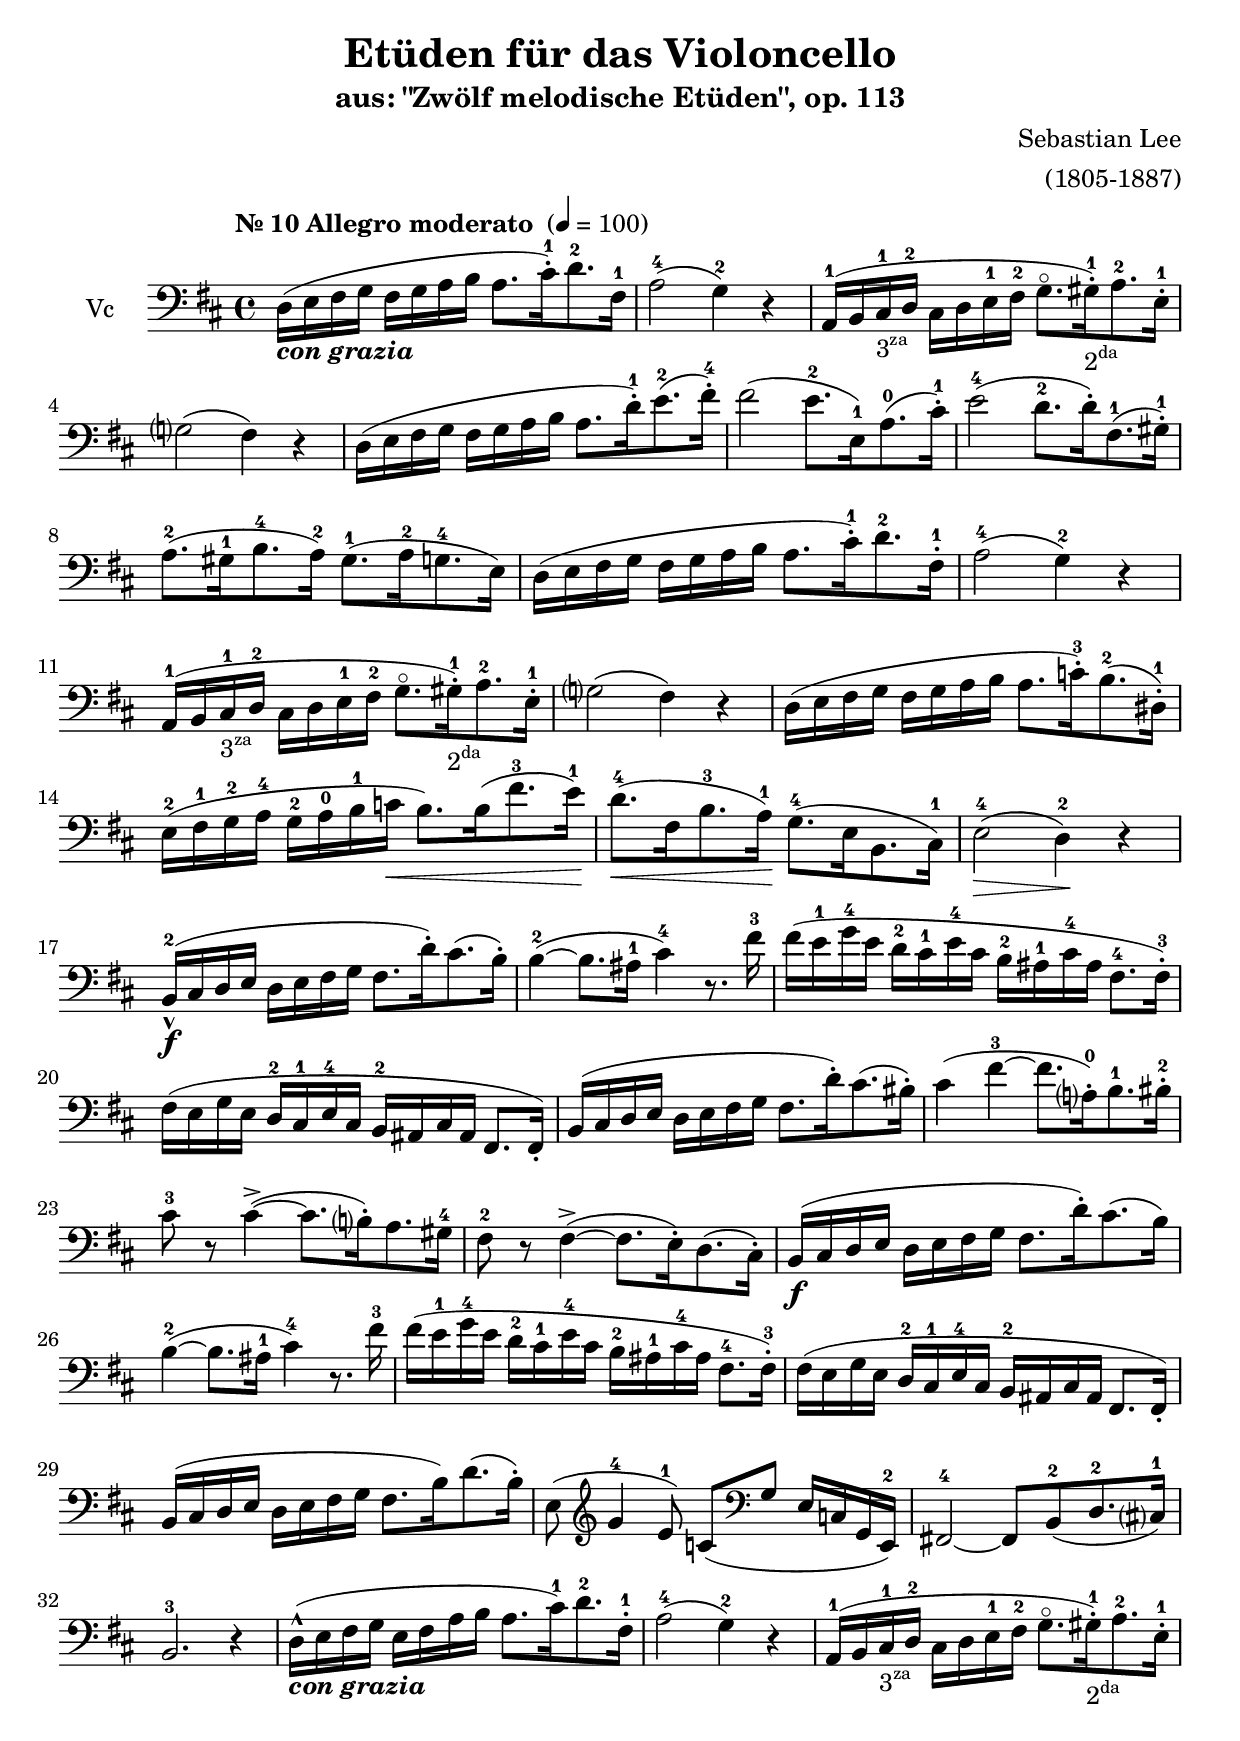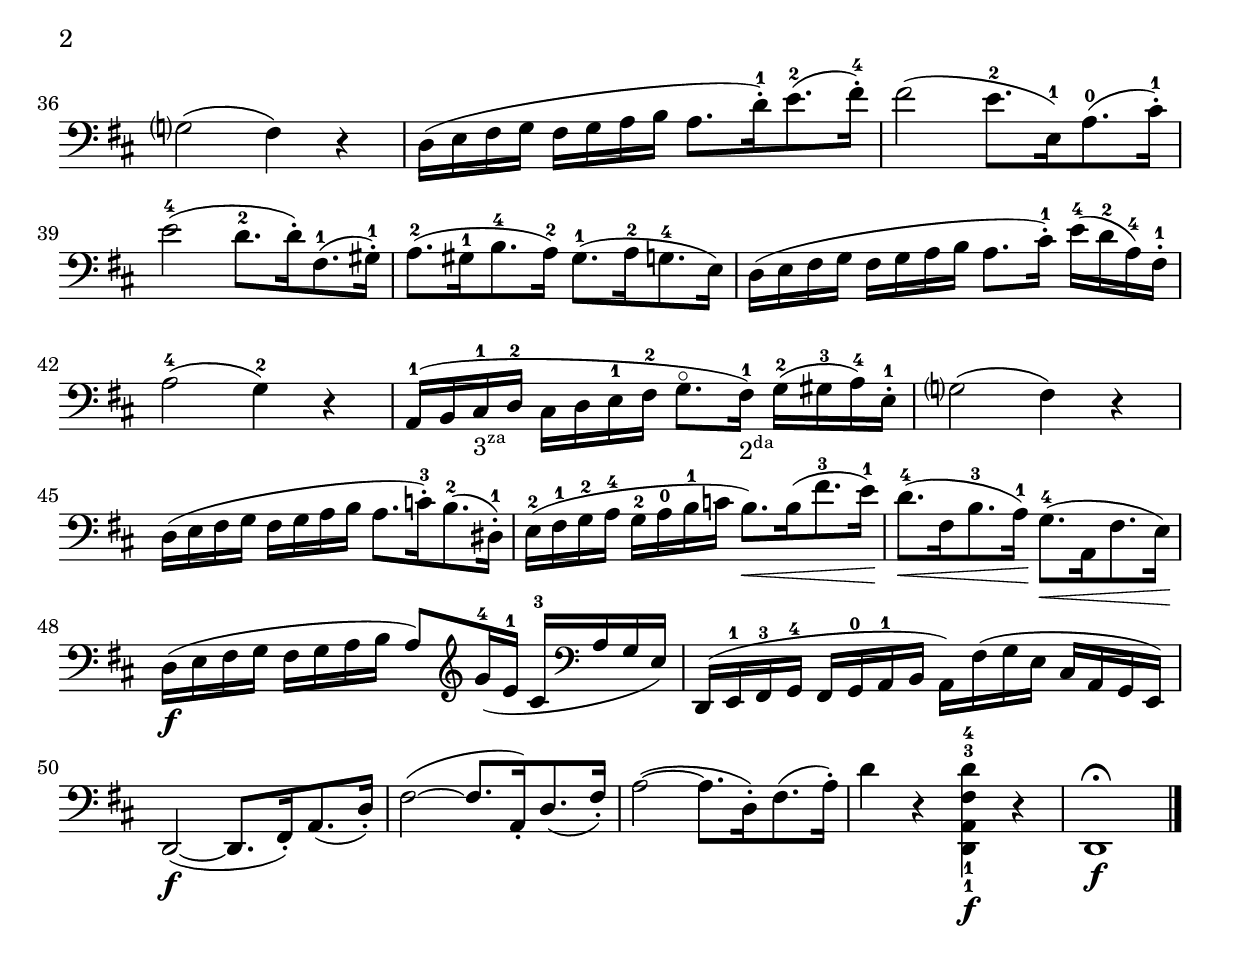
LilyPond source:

\version "2.14.2"
\include "deutsch.ly"

#(set-global-staff-size 22)

\header {
  title = "Etüden für das Violoncello"
  subtitle = "aus: \"Zwölf melodische Etüden\", op. 113"
  composer = "Sebastian Lee"
  arranger = "(1805-1887)"
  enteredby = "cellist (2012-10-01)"
}

voiceconsts = {
 \clef "bass"
% \numericTimeSignature
 \compressFullBarRests
}

%minstr = "harpsichord"
%minstr = "clarinet"
%minstr = "accordion"
minstr = "bassoon"

cong = \markup \bold \italic "con grazia"
dolc = \markup \bold \italic "dolce"
scda = \markup \concat { "2" \super "da" }
trza = \markup \concat { "3" \super "za" }

introa = {
  \tempo "Nr. 1 Andante " 4=90
  \key c \major
  \time 3/4
}

introk = {
  \break
  \tempo "Nr. 10 Allegro moderato " 4=100
  \key d \major
  \time 4/4
}

va = \relative c {
  \voiceconsts

  \introk
  d16(_\cong e fis g fis g a h a8.[ cis16)-.-1 d8.-2 fis,16]-1
  a2(-4 g4)-2 r
  a,16(-1 h cis-1_\trza d-2 cis d e-1 fis-2 g8.[\flageolet gis16-._\scda)-1 a8.-2 e16-.-1]
  
  g?2( fis4) r
  d16( e fis g fis g a h a8.[ d16)-.-1 e8.(-2 fis16)]-.-4
  fis2( e8.[-2 e,16)-1 a8.(-0 cis16)]-.-1
  e2(-4 d8.[-2 d16)-. fis,8.(-1 gis16)]-.-1
  
  a8.[(-2 gis16-1 h8.-4 a16)]-2 gis8.[(-1 a16-2 g8.-4 e16)]
  d( e fis g fis g a h a8.[ cis16)-.-1 d8.-2 fis,16]-.-1
  a2(-4 g4)-2 r

  a,16(-1 h cis-1_\trza d-2 cis d e-1 fis-2 g8.[\flageolet gis16-._\scda)-1 a8.-2 e16-.-1]
  g?2( fis4) r
  d16( e fis g fis g a h a8.[ c16)-.-3 h8.(-2 dis,16)]-.-1

  e(-2 fis-1 g-2 a-4 g-2 a-0 h-1 c\< h8.)[ h16( fis'8.-3 e16)]-1\!
  d8.[(-4\< fis,16 h8.-3 a16)]-1\! g8.[(-4 e16 h8. cis16)]-1
  e2(-4\> d4)-2\! r
  h16(-2-^\f cis d e d e fis g fis8.[ d'16)-. cis8.(h16)-.]

  h4(~-2 h8. ais16-1 cis4)-4 r8. fis16-3
  fis( e-1 g-4 e d-2 cis-1 e-4 cis h-2 ais-1 cis-4 ais fis8.-4 fis16)-.-3
  fis( e g e d-2 cis-1 e-4 cis h-2 ais cis ais fis8. fis16)-.

  h( cis d e d e fis g fis8.[ d'16)-. cis8.( his16)]-.
  cis4( fis~-3 fis8.[ a,?16)-.-0 h8.-1 his16]-.-2
  cis8-3 r cis4(~-> cis8.[ h?16)-. a8. gis16]-4

  fis8-2 r fis4(~-> fis8.[ e16)-. d8.( cis16)]-.
  h(\f cis d e d e fis g fis8.[ d'16)-. cis8.( h16)]
  h4-2(~ h8. ais16-1 cis4)-4 r8. fis16-3

  fis( e-1 g-4 e d-2 cis-1 e-4 cis h-2 ais-1 cis-4 ais fis8.-4 fis16)-.-3
  fis( e g e d-2 cis-1 e-4 cis h-2 ais cis ais fis8. fis16)-.

  h( cis d e d e fis g fis8.[ h16) d8.( h16)]-.
  e,8( \clef "treble" g'4-4 e8)-1 c( \clef "bass" g e16 c! g e)-2
  fis!2~-4 fis8[ h(-2 d8.-2 cis?16)]-1

  h2.-3 r4
  d16(-^_\cong e fis g e fis a h a8.[ cis16)-1 d8.-2 fis,16]-.-1
  a2(-4 g4)-2 r
  a,16(-1 h cis-1_\trza d-2 cis d e-1 fis-2 g8.[\flageolet gis16-._\scda)-1 a8.-2 e16-.-1]
  
  g?2( fis4) r
  d16( e fis g fis g a h a8.[ d16)-.-1 e8.(-2 fis16)]-.-4
  fis2( e8.[-2 e,16)-1 a8.(-0 cis16)]-.-1
  e2(-4 d8.[-2 d16)-. fis,8.(-1 gis16)]-.-1
  
  a8.[(-2 gis16-1 h8.-4 a16)]-2 gis8.[(-1 a16-2 g8.-4 e16)]
  d( e fis g fis g a h a8. cis16)-.-1 e(-4 d-2 a)-4 fis-.-1
  a2(-4 g4)-2 r

  a,16(-1 h cis-1_\trza d-2 cis d e-1 fis-2 g8.\flageolet fis16)-1_\scda g(-2 gis-3 a)-4 e-.-1
  g?2( fis4) r
  d16( e fis g fis g a h a8.[ c16)-.-3 h8.(-2 dis,16)]-.-1

  e(-2 fis-1 g-2 a-4 g-2 a-0 h-1 c h8.)[\< h16( fis'8.-3 e16)]-1\!
  d8.[(-4\< fis,16 h8.-3 a16)]-1\! g8.[(-4\< a,16 fis'8. e16)]\!

  d(\f e fis g fis g a h a8) \clef "treble" g'16(-4 e-1 cis-3 \clef "bass" a g e)
  d,( e-1 fis-3 g-4 fis g-0 a-1 h a) fis'( g e cis a g e)

  d2(~\f d8.[ fis16)-. a8.( d16)]-.
  fis2(~ fis8.[ a,16)-. d8.( fis16)]-.
  a2(~ a8.[ d,16)-. fis8.( a16)]-.
  d4 r <d,,-1 a'-1 fis'-3 d'-4>\f r
  d1\f\fermata \bar "|."
}

music = \new StaffGroup <<

      \new Staff {
        \set Staff.midiInstrument = \minstr
        \set Staff.instrumentName = #"Vc"
        \transpose c c { \va }
      }
>>

\book {
  \score {
    \music
    \layout {}
  }

  \score {
    \unfoldRepeats \music

    \midi {
      \context {
        \Score
      }
    }
  }
}